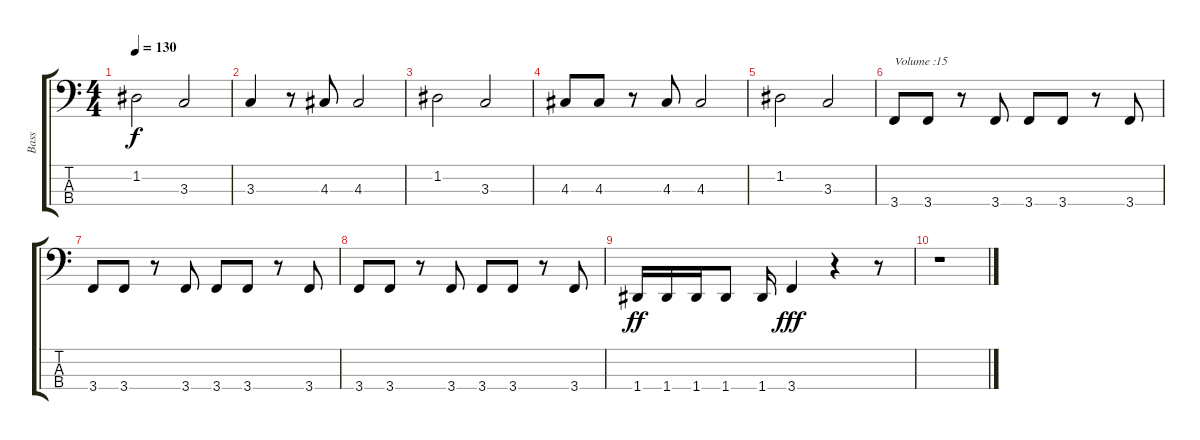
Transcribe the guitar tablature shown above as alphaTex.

\track ("Bass" "Bass") {instrument electricbassfinger}
\staff {score tabs}
\tuning (G2 D2 A1 D1) {hide}
\ts (4 4)
\tempo 130
\clef f4
\ks c
1.2.2{dy f} 3.3.2 |
3.3.4 r.8 4.3.8 4.3.2 |
1.2.2 3.3.2 |
4.3.8 4.3.8 r.8 4.3.8 4.3.2 |
1.2.2 3.3.2 |
3.4.8{txt "Volume :15" volume 15} 3.4.8 r.8 3.4.8 3.4.8 3.4.8 r.8 3.4.8 |
3.4.8 3.4.8 r.8 3.4.8 3.4.8 3.4.8 r.8 3.4.8 |
3.4.8 3.4.8 r.8 3.4.8 3.4.8 3.4.8 r.8 3.4.8 |
1.4.16{dy ff} 1.4.16 1.4.16 1.4.8 1.4.16 3.4.4{dy fff} r.4 r.8 |
r.1
